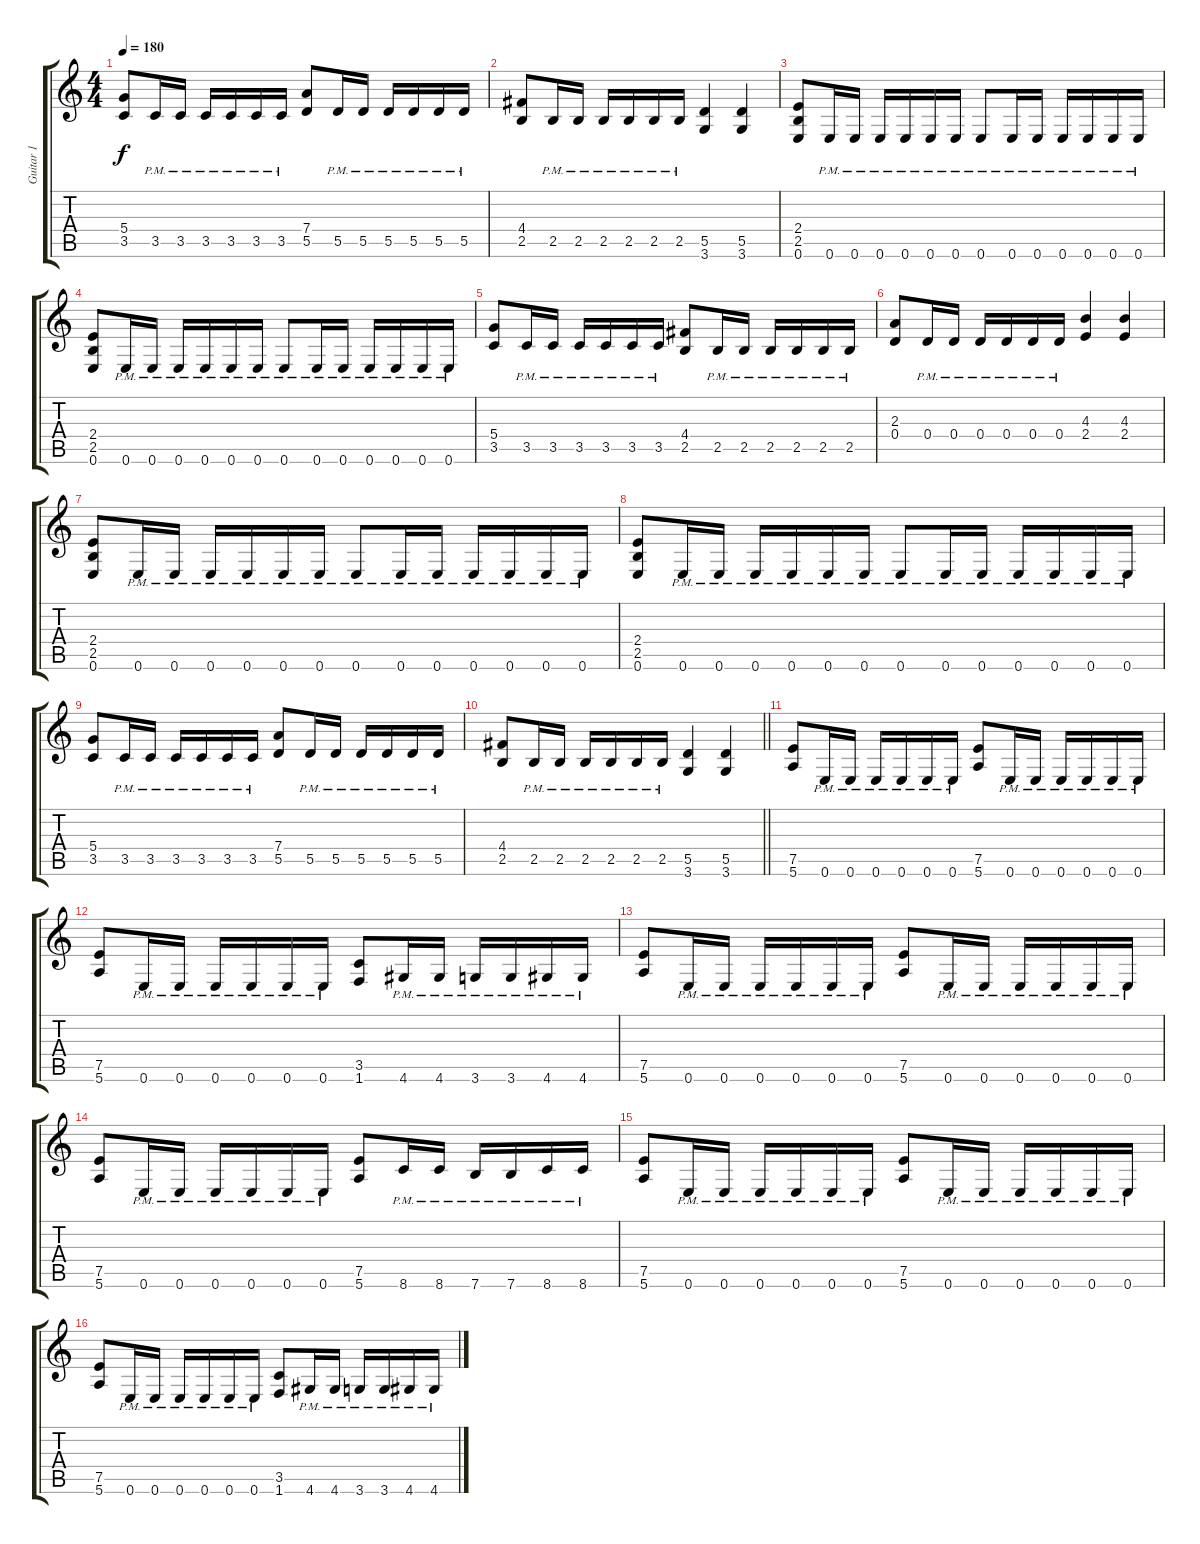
\track ("Guitar 1" "Guitar 1") {instrument distortionguitar}
\staff {score tabs}
\tuning (E4 B3 G3 D3 A2 E2) {hide}
\ts (4 4)
\tempo 180
\clef g2
\ks c
(5.4 3.5).8{dy f} 3.5{pm}.16 3.5{pm}.16 3.5{pm}.16 3.5{pm}.16 3.5{pm}.16 3.5{pm}.16 (7.4 5.5).8 5.5{pm}.16 5.5{pm}.16 5.5{pm}.16 5.5{pm}.16 5.5{pm}.16 5.5{pm}.16 |
(4.4 2.5).8 2.5{pm}.16 2.5{pm}.16 2.5{pm}.16 2.5{pm}.16 2.5{pm}.16 2.5{pm}.16 (5.5 3.6).4 (5.5 3.6).4 |
(2.4 2.5 0.6).8 0.6{pm}.16 0.6{pm}.16 0.6{pm}.16 0.6{pm}.16 0.6{pm}.16 0.6{pm}.16 0.6{pm}.8 0.6{pm}.16 0.6{pm}.16 0.6{pm}.16 0.6{pm}.16 0.6{pm}.16 0.6{pm}.16 |
(2.4 2.5 0.6).8 0.6{pm}.16 0.6{pm}.16 0.6{pm}.16 0.6{pm}.16 0.6{pm}.16 0.6{pm}.16 0.6{pm}.8 0.6{pm}.16 0.6{pm}.16 0.6{pm}.16 0.6{pm}.16 0.6{pm}.16 0.6{pm}.16 |
(5.4 3.5).8 3.5{pm}.16 3.5{pm}.16 3.5{pm}.16 3.5{pm}.16 3.5{pm}.16 3.5{pm}.16 (4.4 2.5).8 2.5{pm}.16 2.5{pm}.16 2.5{pm}.16 2.5{pm}.16 2.5{pm}.16 2.5{pm}.16 |
(2.3 0.4).8 0.4{pm}.16 0.4{pm}.16 0.4{pm}.16 0.4{pm}.16 0.4{pm}.16 0.4{pm}.16 (4.3 2.4).4 (4.3 2.4).4 |
(2.4 2.5 0.6).8 0.6{pm}.16 0.6{pm}.16 0.6{pm}.16 0.6{pm}.16 0.6{pm}.16 0.6{pm}.16 0.6{pm}.8 0.6{pm}.16 0.6{pm}.16 0.6{pm}.16 0.6{pm}.16 0.6{pm}.16 0.6{pm}.16 |
(2.4 2.5 0.6).8 0.6{pm}.16 0.6{pm}.16 0.6{pm}.16 0.6{pm}.16 0.6{pm}.16 0.6{pm}.16 0.6{pm}.8 0.6{pm}.16 0.6{pm}.16 0.6{pm}.16 0.6{pm}.16 0.6{pm}.16 0.6{pm}.16 |
(5.4 3.5).8 3.5{pm}.16 3.5{pm}.16 3.5{pm}.16 3.5{pm}.16 3.5{pm}.16 3.5{pm}.16 (7.4 5.5).8 5.5{pm}.16 5.5{pm}.16 5.5{pm}.16 5.5{pm}.16 5.5{pm}.16 5.5{pm}.16 |
\barLineRight lightlight
(4.4 2.5).8 2.5{pm}.16 2.5{pm}.16 2.5{pm}.16 2.5{pm}.16 2.5{pm}.16 2.5{pm}.16 (5.5 3.6).4 (5.5 3.6).4 |
(7.5 5.6).8 0.6{pm}.16 0.6{pm}.16 0.6{pm}.16 0.6{pm}.16 0.6{pm}.16 0.6{pm}.16 (7.5 5.6).8 0.6{pm}.16 0.6{pm}.16 0.6{pm}.16 0.6{pm}.16 0.6{pm}.16 0.6{pm}.16 |
(7.5 5.6).8 0.6{pm}.16 0.6{pm}.16 0.6{pm}.16 0.6{pm}.16 0.6{pm}.16 0.6{pm}.16 (3.5 1.6).8 4.6{pm}.16 4.6{pm}.16 3.6{pm}.16 3.6{pm}.16 4.6{pm}.16 4.6{pm}.16 |
(7.5 5.6).8 0.6{pm}.16 0.6{pm}.16 0.6{pm}.16 0.6{pm}.16 0.6{pm}.16 0.6{pm}.16 (7.5 5.6).8 0.6{pm}.16 0.6{pm}.16 0.6{pm}.16 0.6{pm}.16 0.6{pm}.16 0.6{pm}.16 |
(7.5 5.6).8 0.6{pm}.16 0.6{pm}.16 0.6{pm}.16 0.6{pm}.16 0.6{pm}.16 0.6{pm}.16 (7.5 5.6).8 8.6{pm}.16 8.6{pm}.16 7.6{pm}.16 7.6{pm}.16 8.6{pm}.16 8.6{pm}.16 |
(7.5 5.6).8 0.6{pm}.16 0.6{pm}.16 0.6{pm}.16 0.6{pm}.16 0.6{pm}.16 0.6{pm}.16 (7.5 5.6).8 0.6{pm}.16 0.6{pm}.16 0.6{pm}.16 0.6{pm}.16 0.6{pm}.16 0.6{pm}.16 |
(7.5 5.6).8 0.6{pm}.16 0.6{pm}.16 0.6{pm}.16 0.6{pm}.16 0.6{pm}.16 0.6{pm}.16 (3.5 1.6).8 4.6{pm}.16 4.6{pm}.16 3.6{pm}.16 3.6{pm}.16 4.6{pm}.16 4.6{pm}.16
